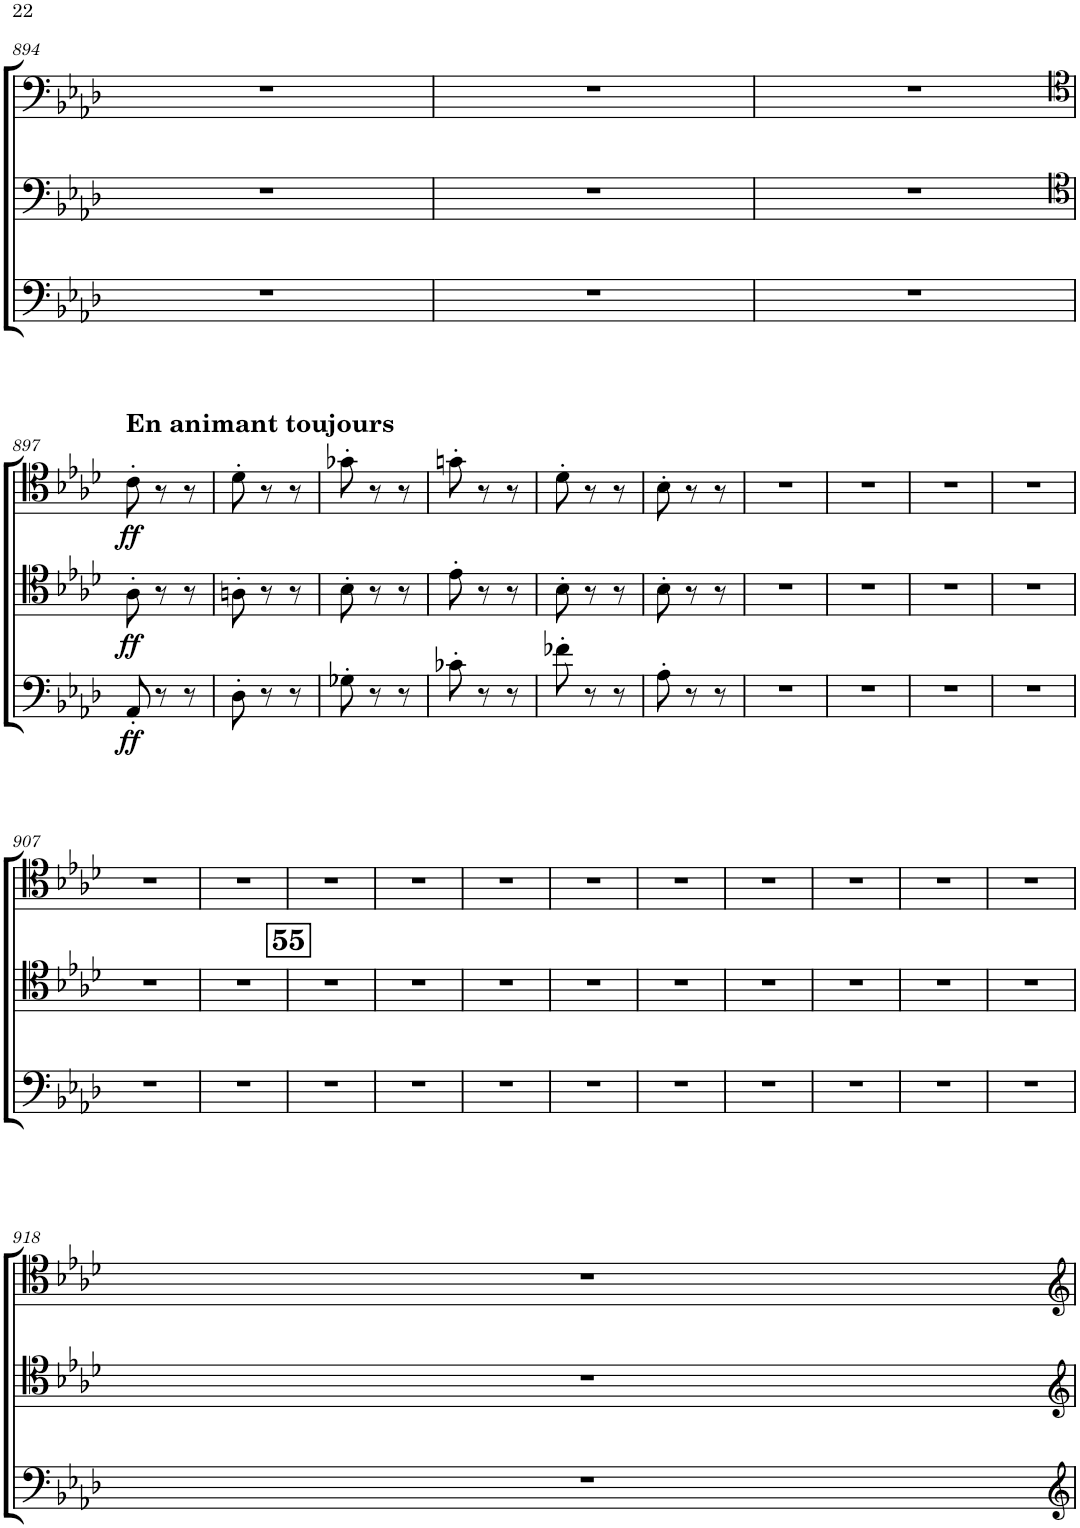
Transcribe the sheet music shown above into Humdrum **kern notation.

**kern	**dynam	**kern	**dynam	**kern	**dynam
*part3	*part3	*part2	*part2	*part1	*part1
*staff3	*staff3	*staff2	*staff2	*staff1	*staff1
*I"Trombone 3	*	*I"Trombone 2	*	*I"Trombone 1	*
*I'Trb	*	*I'Trb	*	*I'Trb	*
!!LO:PB:g=z
*clefF4	*	*clefF4	*	*clefF4	*
*k[b-e-a-d-]	*	*k[b-e-a-d-]	*	*k[b-e-a-d-]	*
*M3/8	*	*M3/8	*	*M3/8	*
=894	=894	=894	=894	=894	=894
4.r	.	4.r	.	4.r	.
=895	=895	=895	=895	=895	=895
4.r	.	4.r	.	4.r	.
=896	=896	=896	=896	=896	=896
4.r	.	4.r	.	4.r	.
!!LO:LB:g=z
=897	=897	=897	=897	=897	=897
*	*	*clefC4	*	*clefC4	*
!	!	!	!	!LO:TX:a:B:t=En animant toujours	!
!	!LO:DY:b	!	!LO:DY:b	!	!LO:DY:b
8AA-'/	ff	8A-'\	ff	8c'\	ff
8r	.	8r	.	8r	.
8r	.	8r	.	8r	.
=898	=898	=898	=898	=898	=898
8D-'\	.	8An'\	.	8d-'\	.
8r	.	8r	.	8r	.
8r	.	8r	.	8r	.
=899	=899	=899	=899	=899	=899
8G-X'\	.	8B-'\	.	8g-X'\	.
8r	.	8r	.	8r	.
8r	.	8r	.	8r	.
=900	=900	=900	=900	=900	=900
8c-X'\	.	8e-'\	.	8gn'\	.
8r	.	8r	.	8r	.
8r	.	8r	.	8r	.
=901	=901	=901	=901	=901	=901
8f-X'\	.	8B-'\	.	8d-'\	.
8r	.	8r	.	8r	.
8r	.	8r	.	8r	.
=902	=902	=902	=902	=902	=902
8A-'\	.	8B-'\	.	8B-'\	.
8r	.	8r	.	8r	.
8r	.	8r	.	8r	.
=903	=903	=903	=903	=903	=903
4.r	.	4.r	.	4.r	.
=904	=904	=904	=904	=904	=904
4.r	.	4.r	.	4.r	.
=905	=905	=905	=905	=905	=905
4.r	.	4.r	.	4.r	.
=906	=906	=906	=906	=906	=906
4.r	.	4.r	.	4.r	.
!!LO:LB:g=z
=907	=907	=907	=907	=907	=907
4.r	.	4.r	.	4.r	.
=908	=908	=908	=908	=908	=908
4.r	.	4.r	.	4.r	.
!!LO:REH:place=s1:b:B:cj:fs=14:t=55
=909	=909	=909	=909	=909	=909
4.r	.	4.r	.	4.r	.
=910	=910	=910	=910	=910	=910
4.r	.	4.r	.	4.r	.
=911	=911	=911	=911	=911	=911
4.r	.	4.r	.	4.r	.
=912	=912	=912	=912	=912	=912
4.r	.	4.r	.	4.r	.
=913	=913	=913	=913	=913	=913
4.r	.	4.r	.	4.r	.
=914	=914	=914	=914	=914	=914
4.r	.	4.r	.	4.r	.
=915	=915	=915	=915	=915	=915
4.r	.	4.r	.	4.r	.
=916	=916	=916	=916	=916	=916
4.r	.	4.r	.	4.r	.
=917	=917	=917	=917	=917	=917
4.r	.	4.r	.	4.r	.
!!LO:LB:g=z
=918	=918	=918	=918	=918	=918
4.r	.	4.r	.	4.r	.
=	=	=	=	=	=
*-	*-	*-	*-	*-	*-
